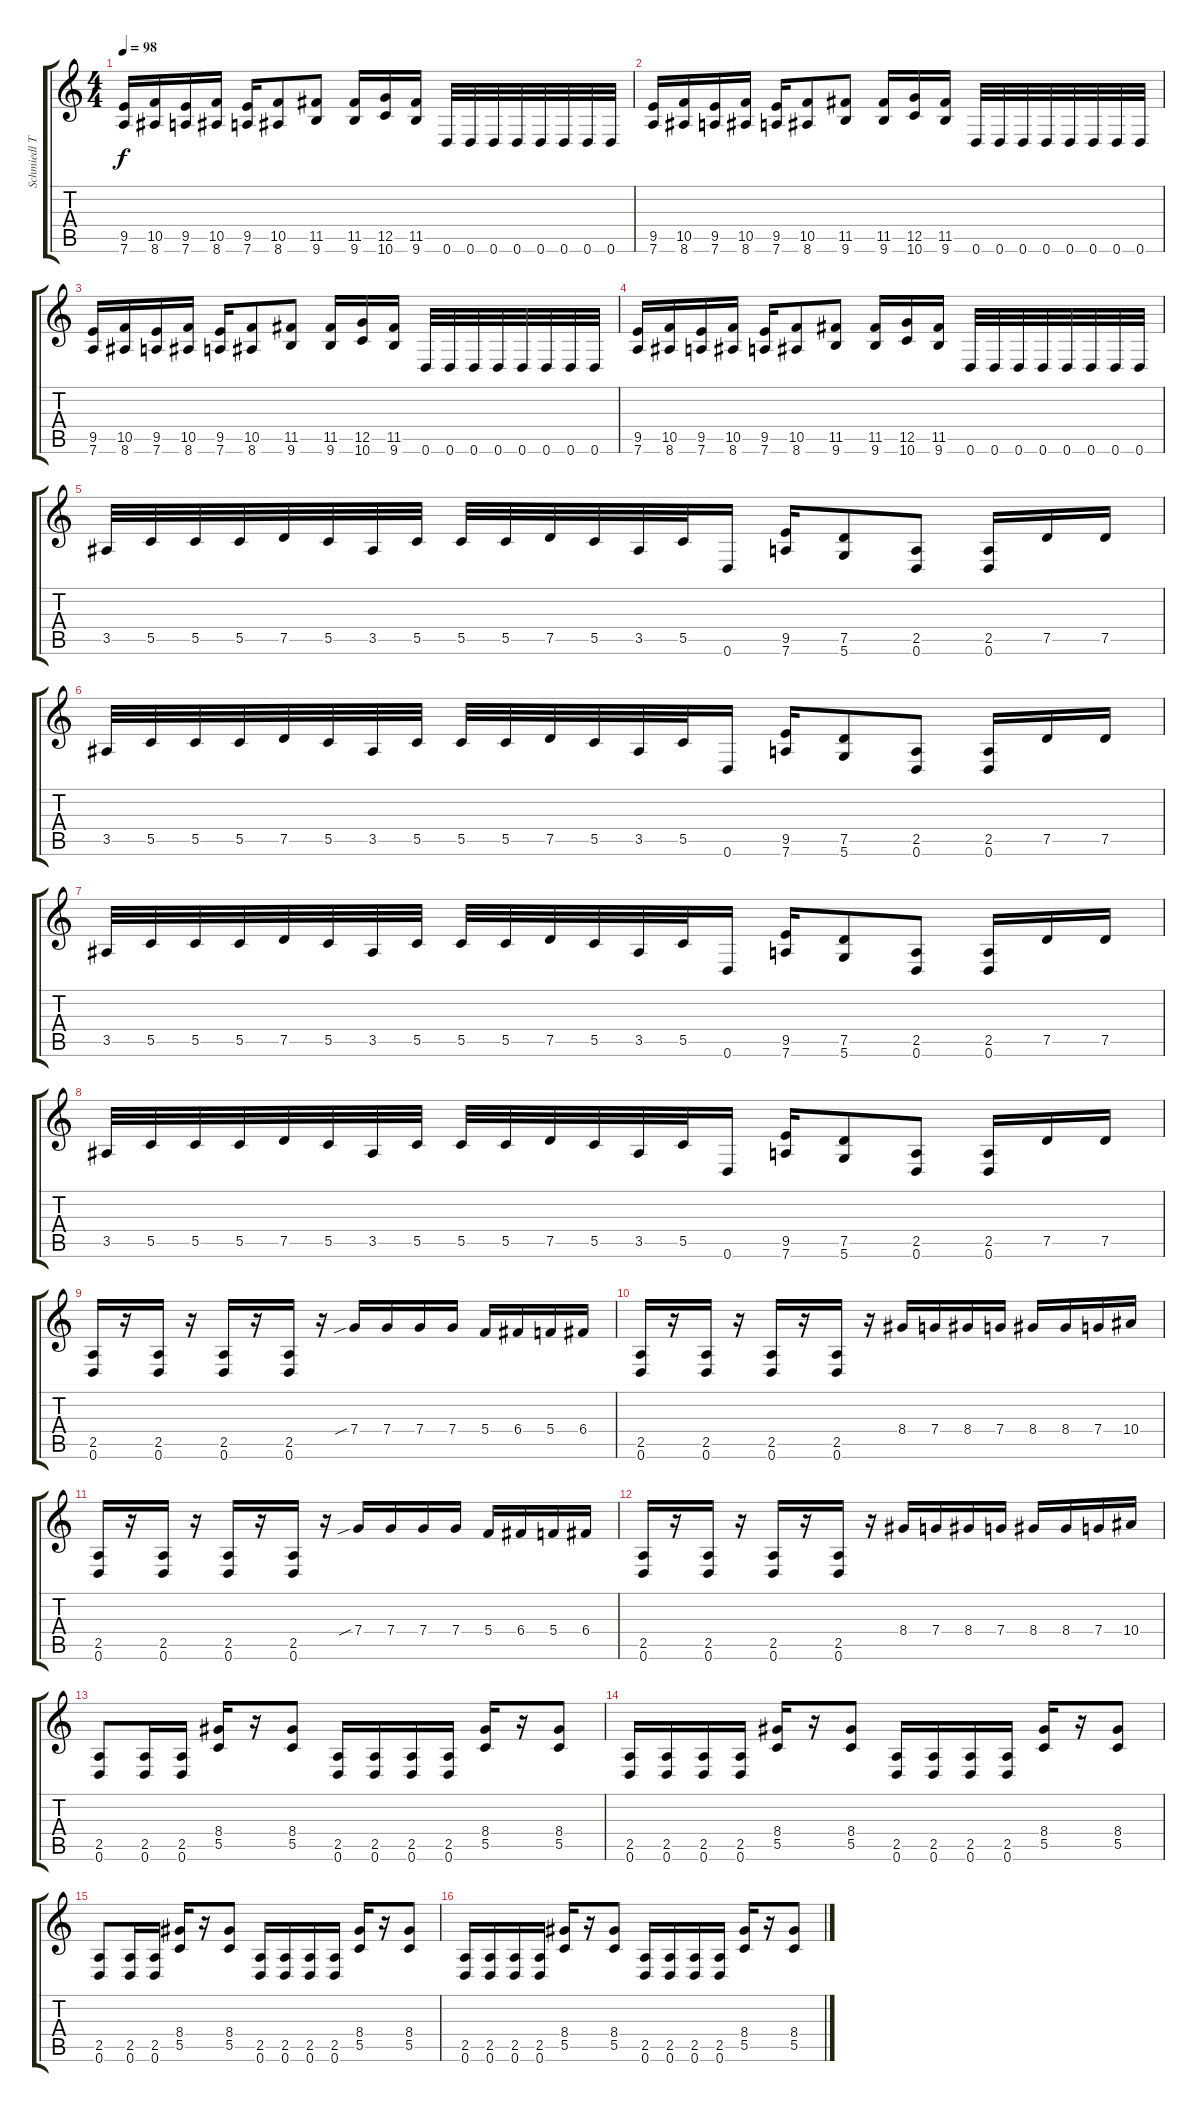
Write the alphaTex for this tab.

\track ("Schmiedl Tamás" "Schmiedl T") {instrument distortionguitar}
\staff {score tabs}
\tuning (D4 A3 F3 C3 G2 D2) {hide}
\ts (4 4)
\tempo 98
\clef g2
\ks c
(9.5 7.6).16{dy f} (10.5 8.6).16 (9.5 7.6).16 (10.5 8.6).16 (9.5 7.6).16 (10.5 8.6).8 (11.5 9.6).8 (11.5 9.6).16 (12.5 10.6).16 (11.5 9.6).16 0.6.32 0.6.32 0.6.32 0.6.32 0.6.32 0.6.32 0.6.32 0.6.32 |
(9.5 7.6).16 (10.5 8.6).16 (9.5 7.6).16 (10.5 8.6).16 (9.5 7.6).16 (10.5 8.6).8 (11.5 9.6).8 (11.5 9.6).16 (12.5 10.6).16 (11.5 9.6).16 0.6.32 0.6.32 0.6.32 0.6.32 0.6.32 0.6.32 0.6.32 0.6.32 |
(9.5 7.6).16 (10.5 8.6).16 (9.5 7.6).16 (10.5 8.6).16 (9.5 7.6).16 (10.5 8.6).8 (11.5 9.6).8 (11.5 9.6).16 (12.5 10.6).16 (11.5 9.6).16 0.6.32 0.6.32 0.6.32 0.6.32 0.6.32 0.6.32 0.6.32 0.6.32 |
(9.5 7.6).16 (10.5 8.6).16 (9.5 7.6).16 (10.5 8.6).16 (9.5 7.6).16 (10.5 8.6).8 (11.5 9.6).8 (11.5 9.6).16 (12.5 10.6).16 (11.5 9.6).16 0.6.32 0.6.32 0.6.32 0.6.32 0.6.32 0.6.32 0.6.32 0.6.32 |
3.5.32 5.5.32 5.5.32 5.5.32 7.5.32 5.5.32 3.5.32 5.5.32 5.5.32 5.5.32 7.5.32 5.5.32 3.5.32 5.5.32 0.6.16 (9.5 7.6).16 (7.5 5.6).8 (2.5 0.6).8 (2.5 0.6).16 7.5.16 7.5.16 |
3.5.32 5.5.32 5.5.32 5.5.32 7.5.32 5.5.32 3.5.32 5.5.32 5.5.32 5.5.32 7.5.32 5.5.32 3.5.32 5.5.32 0.6.16 (9.5 7.6).16 (7.5 5.6).8 (2.5 0.6).8 (2.5 0.6).16 7.5.16 7.5.16 |
3.5.32 5.5.32 5.5.32 5.5.32 7.5.32 5.5.32 3.5.32 5.5.32 5.5.32 5.5.32 7.5.32 5.5.32 3.5.32 5.5.32 0.6.16 (9.5 7.6).16 (7.5 5.6).8 (2.5 0.6).8 (2.5 0.6).16 7.5.16 7.5.16 |
3.5.32 5.5.32 5.5.32 5.5.32 7.5.32 5.5.32 3.5.32 5.5.32 5.5.32 5.5.32 7.5.32 5.5.32 3.5.32 5.5.32 0.6.16 (9.5 7.6).16 (7.5 5.6).8 (2.5 0.6).8 (2.5 0.6).16 7.5.16 7.5.16 |
(2.5 0.6).16 r.16 (2.5 0.6).16 r.16 (2.5 0.6).16 r.16 (2.5 0.6).16 r.16 7.4{sib}.16 7.4.16 7.4.16 7.4.16 5.4.16 6.4.16 5.4.16 6.4.16 |
(2.5 0.6).16 r.16 (2.5 0.6).16 r.16 (2.5 0.6).16 r.16 (2.5 0.6).16 r.16 8.4.16 7.4.16 8.4.16 7.4.16 8.4.16 8.4.16 7.4.16 10.4.16 |
(2.5 0.6).16 r.16 (2.5 0.6).16 r.16 (2.5 0.6).16 r.16 (2.5 0.6).16 r.16 7.4{sib}.16 7.4.16 7.4.16 7.4.16 5.4.16 6.4.16 5.4.16 6.4.16 |
(2.5 0.6).16 r.16 (2.5 0.6).16 r.16 (2.5 0.6).16 r.16 (2.5 0.6).16 r.16 8.4.16 7.4.16 8.4.16 7.4.16 8.4.16 8.4.16 7.4.16 10.4.16 |
(2.5 0.6).8 (2.5 0.6).16 (2.5 0.6).16 (8.4 5.5).16 r.16 (8.4 5.5).8 (2.5 0.6).16 (2.5 0.6).16 (2.5 0.6).16 (2.5 0.6).16 (8.4 5.5).16 r.16 (8.4 5.5).8 |
(2.5 0.6).16 (2.5 0.6).16 (2.5 0.6).16 (2.5 0.6).16 (8.4 5.5).16 r.16 (8.4 5.5).8 (2.5 0.6).16 (2.5 0.6).16 (2.5 0.6).16 (2.5 0.6).16 (8.4 5.5).16 r.16 (8.4 5.5).8 |
(2.5 0.6).8 (2.5 0.6).16 (2.5 0.6).16 (8.4 5.5).16 r.16 (8.4 5.5).8 (2.5 0.6).16 (2.5 0.6).16 (2.5 0.6).16 (2.5 0.6).16 (8.4 5.5).16 r.16 (8.4 5.5).8 |
(2.5 0.6).16 (2.5 0.6).16 (2.5 0.6).16 (2.5 0.6).16 (8.4 5.5).16 r.16 (8.4 5.5).8 (2.5 0.6).16 (2.5 0.6).16 (2.5 0.6).16 (2.5 0.6).16 (8.4 5.5).16 r.16 (8.4 5.5).8
